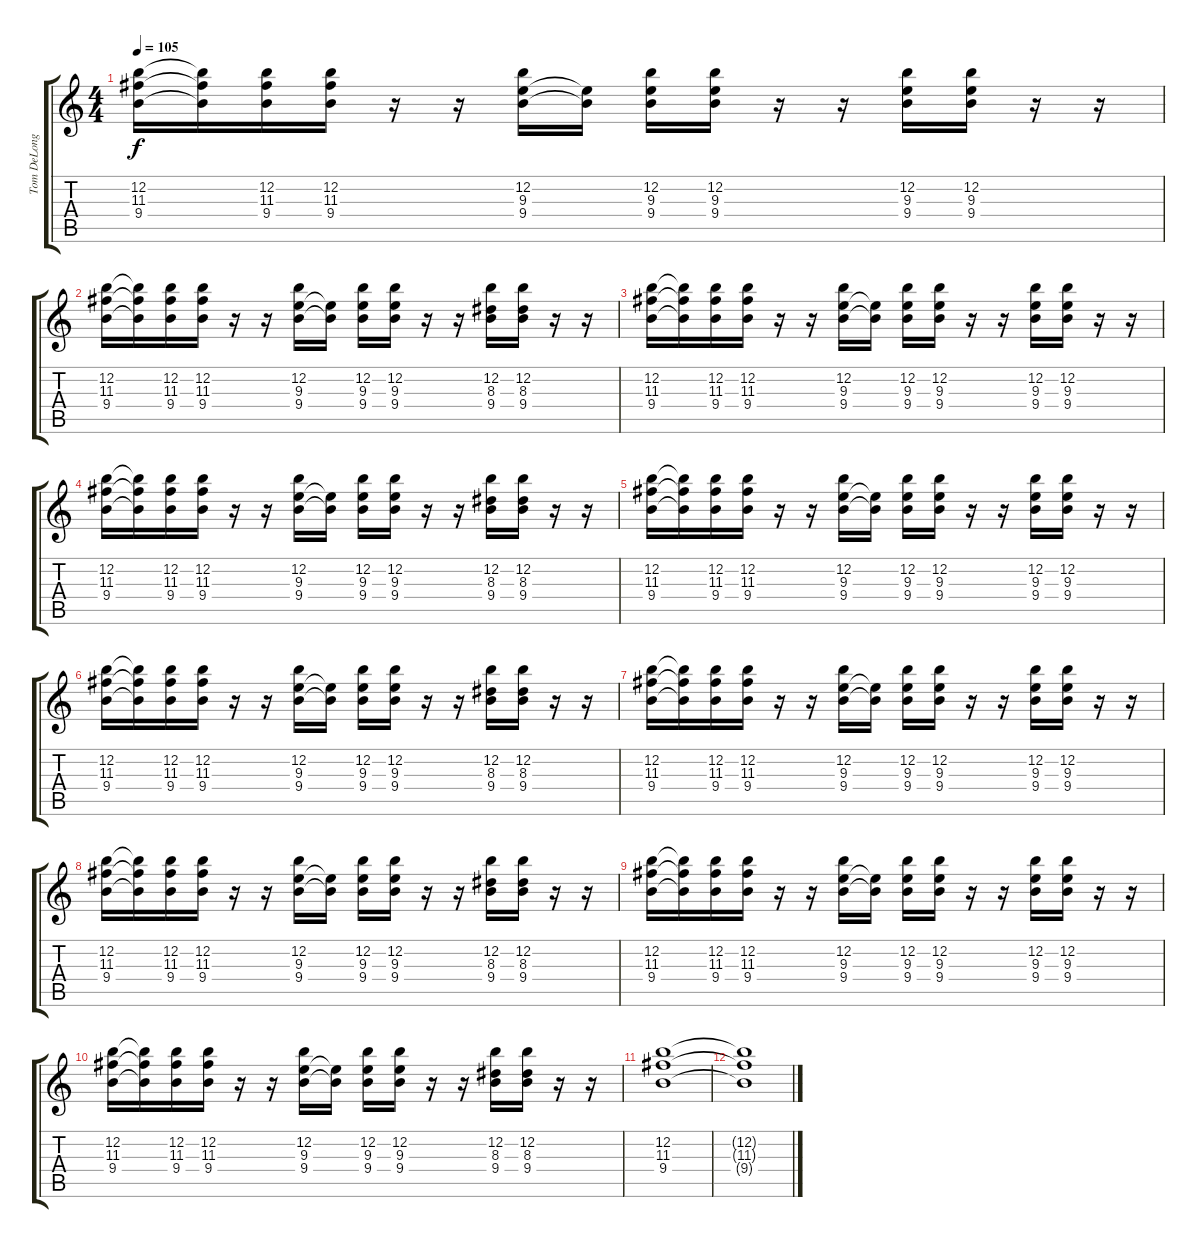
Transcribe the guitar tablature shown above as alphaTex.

\track ("Tom DeLonge (2nd Guitar)" "Tom DeLong") {instrument overdrivenguitar}
\staff {score tabs}
\tuning (E4 B3 G3 D3 A2 E2) {hide}
\ts (4 4)
\tempo 105
\clef g2
\ks c
(12.2 11.3 9.4).16{dy f} (12.2{t} 11.3{t} 9.4{t}).16 (12.2 11.3 9.4).16 (12.2 11.3 9.4).16 r.16 r.16 (12.2 9.3 9.4).16 (9.3{t} 9.4{t}).16 (12.2 9.3 9.4).16 (12.2 9.3 9.4).16 r.16 r.16 (12.2 9.3 9.4).16 (12.2 9.3 9.4).16 r.16 r.16 |
(12.2 11.3 9.4).16 (12.2{t} 11.3{t} 9.4{t}).16 (12.2 11.3 9.4).16 (12.2 11.3 9.4).16 r.16 r.16 (12.2 9.3 9.4).16 (9.3{t} 9.4{t}).16 (12.2 9.3 9.4).16 (12.2 9.3 9.4).16 r.16 r.16 (12.2 8.3 9.4).16 (12.2 8.3 9.4).16 r.16 r.16 |
(12.2 11.3 9.4).16 (12.2{t} 11.3{t} 9.4{t}).16 (12.2 11.3 9.4).16 (12.2 11.3 9.4).16 r.16 r.16 (12.2 9.3 9.4).16 (9.3{t} 9.4{t}).16 (12.2 9.3 9.4).16 (12.2 9.3 9.4).16 r.16 r.16 (12.2 9.3 9.4).16 (12.2 9.3 9.4).16 r.16 r.16 |
(12.2 11.3 9.4).16 (12.2{t} 11.3{t} 9.4{t}).16 (12.2 11.3 9.4).16 (12.2 11.3 9.4).16 r.16 r.16 (12.2 9.3 9.4).16 (9.3{t} 9.4{t}).16 (12.2 9.3 9.4).16 (12.2 9.3 9.4).16 r.16 r.16 (12.2 8.3 9.4).16 (12.2 8.3 9.4).16 r.16 r.16 |
(12.2 11.3 9.4).16 (12.2{t} 11.3{t} 9.4{t}).16 (12.2 11.3 9.4).16 (12.2 11.3 9.4).16 r.16 r.16 (12.2 9.3 9.4).16 (9.3{t} 9.4{t}).16 (12.2 9.3 9.4).16 (12.2 9.3 9.4).16 r.16 r.16 (12.2 9.3 9.4).16 (12.2 9.3 9.4).16 r.16 r.16 |
(12.2 11.3 9.4).16 (12.2{t} 11.3{t} 9.4{t}).16 (12.2 11.3 9.4).16 (12.2 11.3 9.4).16 r.16 r.16 (12.2 9.3 9.4).16 (9.3{t} 9.4{t}).16 (12.2 9.3 9.4).16 (12.2 9.3 9.4).16 r.16 r.16 (12.2 8.3 9.4).16 (12.2 8.3 9.4).16 r.16 r.16 |
(12.2 11.3 9.4).16 (12.2{t} 11.3{t} 9.4{t}).16 (12.2 11.3 9.4).16 (12.2 11.3 9.4).16 r.16 r.16 (12.2 9.3 9.4).16 (9.3{t} 9.4{t}).16 (12.2 9.3 9.4).16 (12.2 9.3 9.4).16 r.16 r.16 (12.2 9.3 9.4).16 (12.2 9.3 9.4).16 r.16 r.16 |
(12.2 11.3 9.4).16 (12.2{t} 11.3{t} 9.4{t}).16 (12.2 11.3 9.4).16 (12.2 11.3 9.4).16 r.16 r.16 (12.2 9.3 9.4).16 (9.3{t} 9.4{t}).16 (12.2 9.3 9.4).16 (12.2 9.3 9.4).16 r.16 r.16 (12.2 8.3 9.4).16 (12.2 8.3 9.4).16 r.16 r.16 |
(12.2 11.3 9.4).16 (12.2{t} 11.3{t} 9.4{t}).16 (12.2 11.3 9.4).16 (12.2 11.3 9.4).16 r.16 r.16 (12.2 9.3 9.4).16 (9.3{t} 9.4{t}).16 (12.2 9.3 9.4).16 (12.2 9.3 9.4).16 r.16 r.16 (12.2 9.3 9.4).16 (12.2 9.3 9.4).16 r.16 r.16 |
(12.2 11.3 9.4).16 (12.2{t} 11.3{t} 9.4{t}).16 (12.2 11.3 9.4).16 (12.2 11.3 9.4).16 r.16 r.16 (12.2 9.3 9.4).16 (9.3{t} 9.4{t}).16 (12.2 9.3 9.4).16 (12.2 9.3 9.4).16 r.16 r.16 (12.2 8.3 9.4).16 (12.2 8.3 9.4).16 r.16 r.16 |
(12.2 11.3 9.4).1 |
(12.2{t} 11.3{t} 9.4{t}).1
